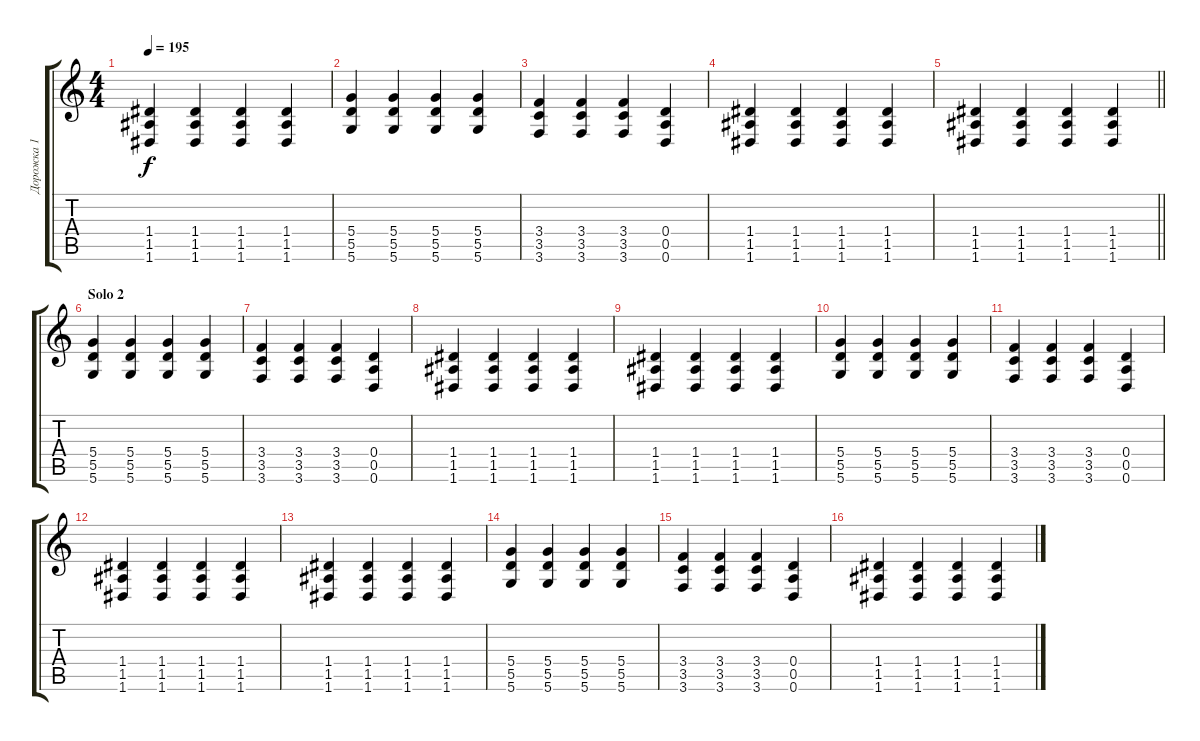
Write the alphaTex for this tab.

\track ("Дорожка 1" "Дорожка 1") {instrument distortionguitar}
\staff {score tabs}
\tuning (E4 B3 G3 D3 A2 D2) {hide}
\ts (4 4)
\tempo 195
\clef g2
\ks c
(1.4 1.5 1.6).4{dy f} (1.4 1.5 1.6).4 (1.4 1.5 1.6).4 (1.4 1.5 1.6).4 |
(5.4 5.5 5.6).4{volume 15} (5.4 5.5 5.6).4 (5.4 5.5 5.6).4 (5.4 5.5 5.6).4 |
(3.4 3.5 3.6).4 (3.4 3.5 3.6).4 (3.4 3.5 3.6).4 (0.4 0.5 0.6).4 |
(1.4 1.5 1.6).4 (1.4 1.5 1.6).4 (1.4 1.5 1.6).4 (1.4 1.5 1.6).4 |
\barLineRight lightlight
(1.4 1.5 1.6).4 (1.4 1.5 1.6).4 (1.4 1.5 1.6).4 (1.4 1.5 1.6).4 |
\section ("" "Solo 2")
(5.4 5.5 5.6).4{volume 15} (5.4 5.5 5.6).4 (5.4 5.5 5.6).4 (5.4 5.5 5.6).4 |
(3.4 3.5 3.6).4 (3.4 3.5 3.6).4 (3.4 3.5 3.6).4 (0.4 0.5 0.6).4 |
(1.4 1.5 1.6).4 (1.4 1.5 1.6).4 (1.4 1.5 1.6).4 (1.4 1.5 1.6).4 |
(1.4 1.5 1.6).4 (1.4 1.5 1.6).4 (1.4 1.5 1.6).4 (1.4 1.5 1.6).4 |
(5.4 5.5 5.6).4{volume 15} (5.4 5.5 5.6).4 (5.4 5.5 5.6).4 (5.4 5.5 5.6).4 |
(3.4 3.5 3.6).4 (3.4 3.5 3.6).4 (3.4 3.5 3.6).4 (0.4 0.5 0.6).4 |
(1.4 1.5 1.6).4 (1.4 1.5 1.6).4 (1.4 1.5 1.6).4 (1.4 1.5 1.6).4 |
(1.4 1.5 1.6).4 (1.4 1.5 1.6).4 (1.4 1.5 1.6).4 (1.4 1.5 1.6).4 |
(5.4 5.5 5.6).4{volume 15} (5.4 5.5 5.6).4 (5.4 5.5 5.6).4 (5.4 5.5 5.6).4 |
(3.4 3.5 3.6).4 (3.4 3.5 3.6).4 (3.4 3.5 3.6).4 (0.4 0.5 0.6).4 |
(1.4 1.5 1.6).4 (1.4 1.5 1.6).4 (1.4 1.5 1.6).4 (1.4 1.5 1.6).4
